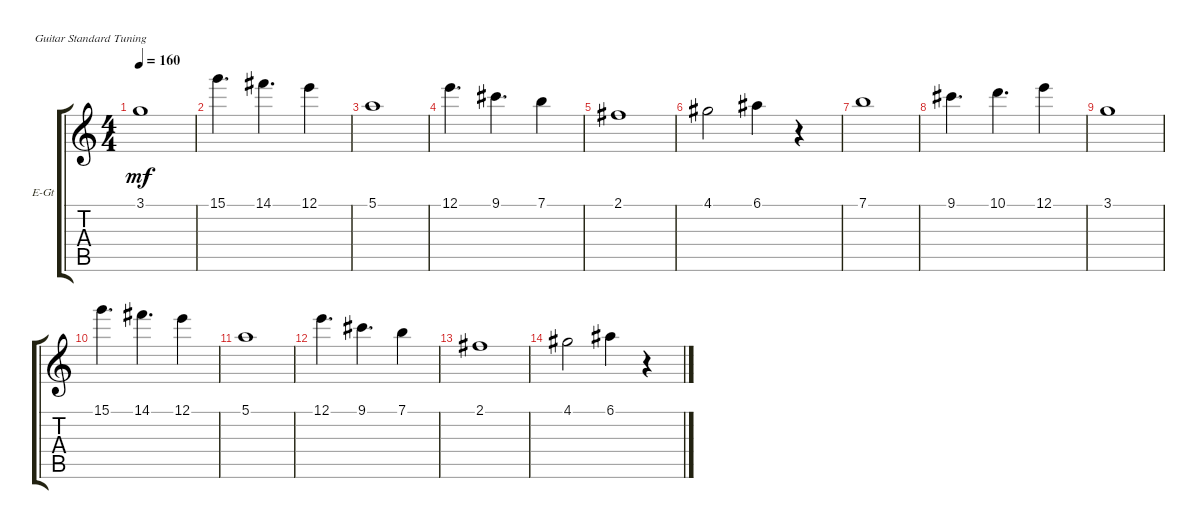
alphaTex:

\defaultSystemsLayout 4
\bracketExtendMode groupsimilarinstruments
\firstSystemTrackNameOrientation horizontal
\otherSystemsTrackNameOrientation horizontal
\track ("Distortion" "E-Gt") {instrument distortionguitar}
\staff {score tabs}
\tuning (E4 B3 G3 D3 A2 E2)
\ts (4 4)
\tempo 160
\clef g2
\ks c
3.1.1{dy mf} |
15.1.4{d} 14.1.4{d} 12.1.4 |
5.1.1 |
12.1.4{d} 9.1.4{d} 7.1.4 |
2.1.1 |
4.1.2 6.1.4 r.4 |
7.1.1 |
9.1.4{d} 10.1.4{d} 12.1.4 |
3.1.1 |
15.1.4{d} 14.1.4{d} 12.1.4 |
5.1.1 |
12.1.4{d} 9.1.4{d} 7.1.4 |
2.1.1 |
4.1.2 6.1.4 r.4
